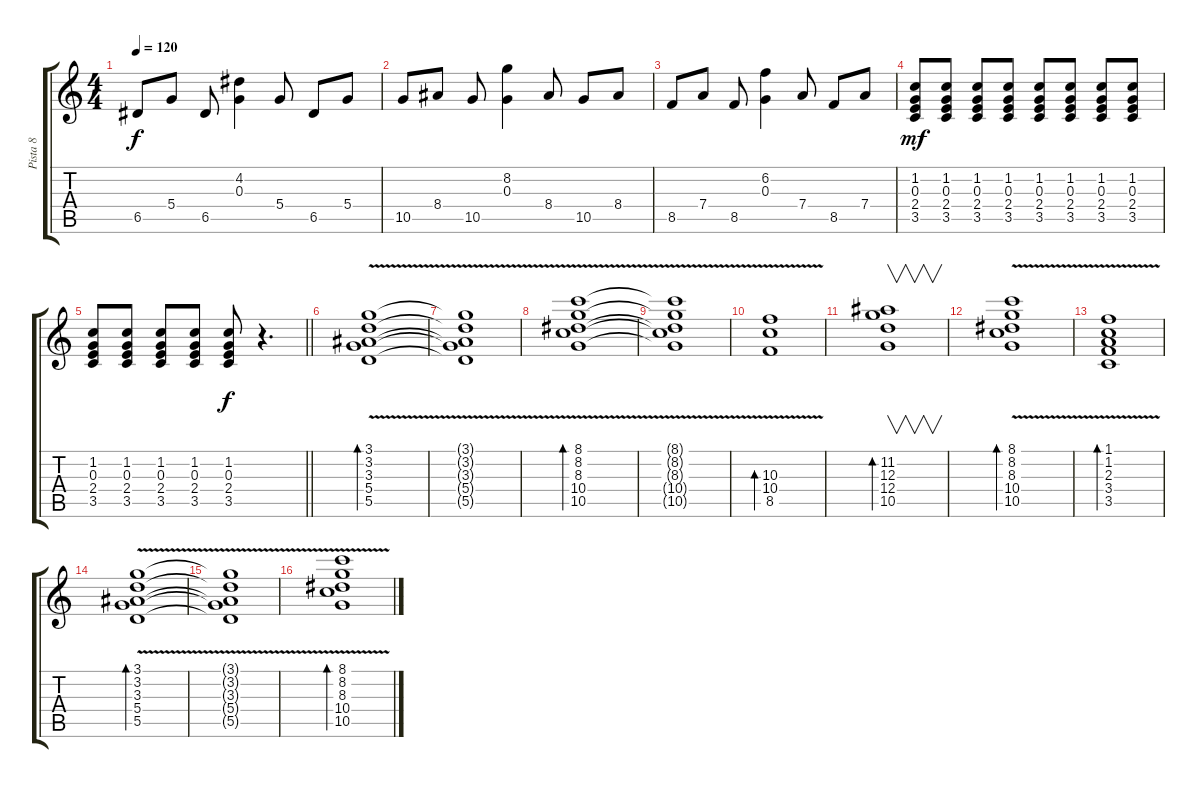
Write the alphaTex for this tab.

\track ("Pista 8" "Pista 8") {instrument electricguitarclean}
\staff {score tabs}
\tuning (E4 B3 G3 D3 A2 E2) {hide}
\ts (4 4)
\tempo 120
\clef g2
\ks c
6.5.8{dy f} 5.4.8 6.5.8 (4.2 0.3).4 5.4.8 6.5.8 5.4.8 |
10.5.8 8.4.8 10.5.8 (8.2 0.3).4 8.4.8 10.5.8 8.4.8 |
8.5.8 7.4.8 8.5.8 (6.2 0.3).4 7.4.8 8.5.8 7.4.8 |
(1.2 0.3 2.4 3.5).8{dy mf} (1.2 0.3 2.4 3.5).8 (1.2 0.3 2.4 3.5).8 (1.2 0.3 2.4 3.5).8 (1.2 0.3 2.4 3.5).8 (1.2 0.3 2.4 3.5).8 (1.2 0.3 2.4 3.5).8 (1.2 0.3 2.4 3.5).8 |
\barLineRight lightlight
(1.2 0.3 2.4 3.5).8 (1.2 0.3 2.4 3.5).8 (1.2 0.3 2.4 3.5).8 (1.2 0.3 2.4 3.5).8 (1.2 0.3 2.4 3.5).8{dy f} r.4{d} |
(3.1{v} 3.2{v} 3.3{v} 5.4{v} 5.5{v}).1{bd 240 volume 8 instrument electricguitarjazz} |
(3.1{t} 3.2{t} 3.3{t} 5.4{t} 5.5{t}).1 |
(8.1{v} 8.2{v} 8.3{v} 10.4{v} 10.5{v}).1{bd 240} |
(8.1{t} 8.2{t} 8.3{t} 10.4{t} 10.5{t}).1 |
(10.3{v} 10.4{v} 8.5{v}).1{bd 240} |
(11.2 12.3 12.4 10.5).1{v bd 240} |
(8.1{v} 8.2{v} 8.3{v} 10.4{v} 10.5{v}).1{bd 240} |
(1.1{v} 1.2{v} 2.3{v} 3.4{v} 3.5{v}).1{bd 240} |
(3.1{v} 3.2{v} 3.3{v} 5.4{v} 5.5{v}).1{bd 240 volume 9 instrument electricguitarjazz} |
(3.1{t} 3.2{t} 3.3{t} 5.4{t} 5.5{t}).1 |
(8.1{v} 8.2{v} 8.3{v} 10.4{v} 10.5{v}).1{bd 240}
